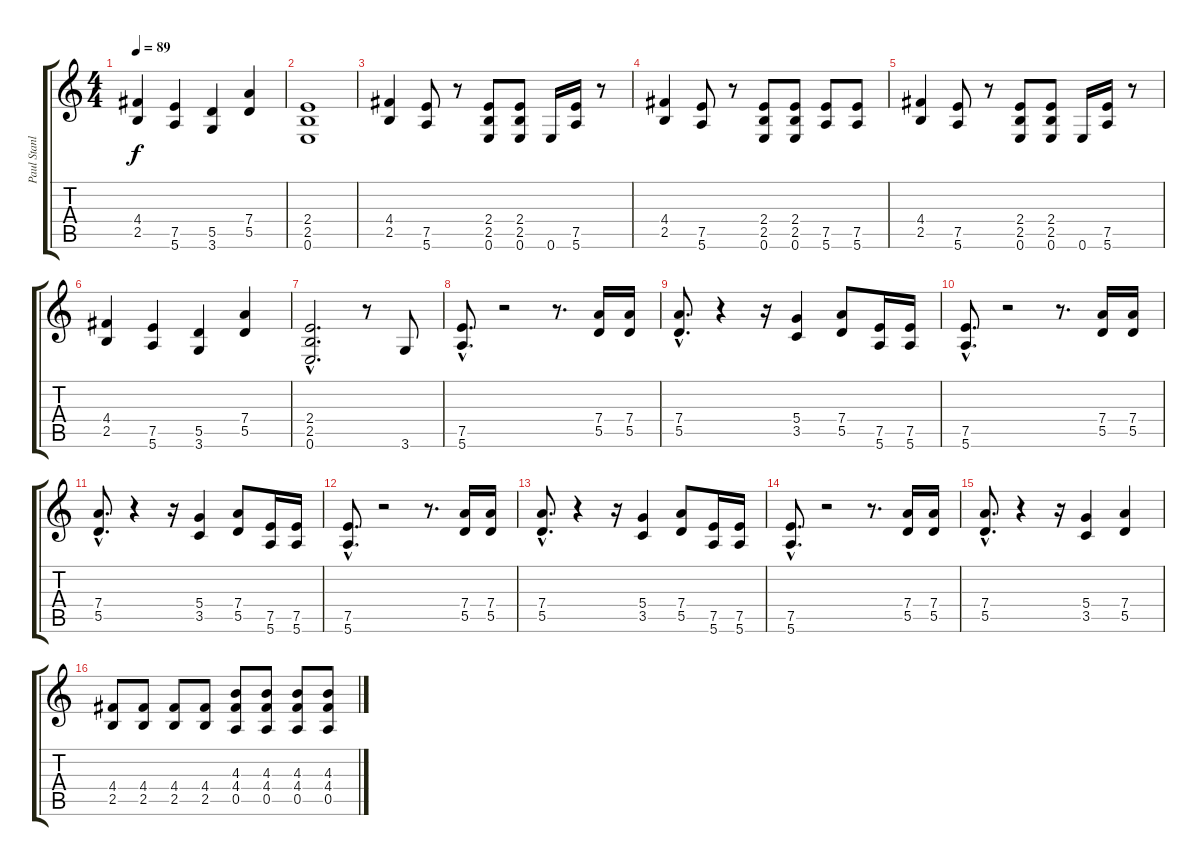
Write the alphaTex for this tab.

\track ("Paul Stanley (The Starchild)" "Paul Stanl") {instrument distortionguitar}
\staff {score tabs}
\tuning (E4 B3 G3 D3 A2 E2) {hide}
\ts (4 4)
\tempo 89
\clef g2
\ks c
(4.4 2.5).4{dy f} (7.5 5.6).4 (5.5 3.6).4 (7.4 5.5).4 |
(2.4 2.5 0.6).1 |
(4.4 2.5).4 (7.5 5.6).8 r.8 (2.4 2.5 0.6).8 (2.4 2.5 0.6).8 0.6.16 (7.5 5.6).16 r.8 |
(4.4 2.5).4 (7.5 5.6).8 r.8 (2.4 2.5 0.6).8 (2.4 2.5 0.6).8 (7.5 5.6).8 (7.5 5.6).8 |
(4.4 2.5).4 (7.5 5.6).8 r.8 (2.4 2.5 0.6).8 (2.4 2.5 0.6).8 0.6.16 (7.5 5.6).16 r.8 |
(4.4 2.5).4 (7.5 5.6).4 (5.5 3.6).4 (7.4 5.5).4 |
(2.4{hac} 2.5{hac} 0.6{hac}).2{d} r.8 3.6.8 |
(7.5{hac} 5.6{hac}).8{d} r.2 r.8{d} (7.4 5.5).16 (7.4 5.5).16 |
(7.4{hac} 5.5{hac}).8{d} r.4 r.16 (5.4 3.5).4 (7.4 5.5).8 (7.5 5.6).16 (7.5 5.6).16 |
(7.5{hac} 5.6{hac}).8{d} r.2 r.8{d} (7.4 5.5).16 (7.4 5.5).16 |
(7.4{hac} 5.5{hac}).8{d} r.4 r.16 (5.4 3.5).4 (7.4 5.5).8 (7.5 5.6).16 (7.5 5.6).16 |
(7.5{hac} 5.6{hac}).8{d} r.2 r.8{d} (7.4 5.5).16 (7.4 5.5).16 |
(7.4{hac} 5.5{hac}).8{d} r.4 r.16 (5.4 3.5).4 (7.4 5.5).8 (7.5 5.6).16 (7.5 5.6).16 |
(7.5{hac} 5.6{hac}).8{d} r.2 r.8{d} (7.4 5.5).16 (7.4 5.5).16 |
(7.4{hac} 5.5{hac}).8{d} r.4 r.16 (5.4 3.5).4 (7.4 5.5).4 |
(4.4 2.5).8 (4.4 2.5).8 (4.4 2.5).8 (4.4 2.5).8 (4.3 4.4 0.5).8 (4.3 4.4 0.5).8 (4.3 4.4 0.5).8 (4.3 4.4 0.5).8
